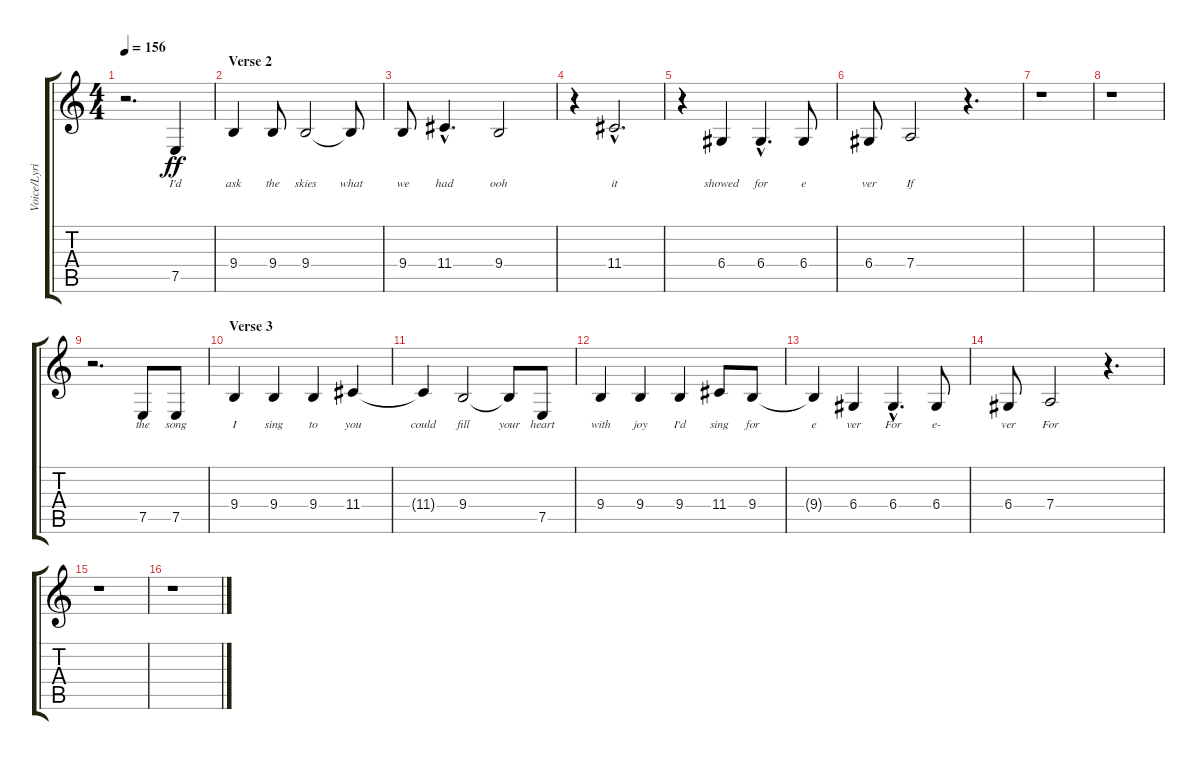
\track ("Voice/Lyrics" "Voice/Lyri") {instrument lead1square}
\staff {score tabs}
\tuning (E4 B3 G3 D3 A2 E2) {hide}
\ts (4 4)
\tempo 156
\clef g2
\ks c
r.2{d dy ff} 7.5.4{lyrics (0 "I'd") lyrics (1 "") lyrics (2 "") lyrics (3 "") lyrics (4 "")} |
\section ("" "Verse 2")
9.4.4{lyrics (0 "ask") lyrics (1 "") lyrics (2 "") lyrics (3 "") lyrics (4 "")} 9.4.8{lyrics (0 "the") lyrics (1 "") lyrics (2 "") lyrics (3 "") lyrics (4 "")} 9.4.2{lyrics (0 "skies") lyrics (1 "") lyrics (2 "") lyrics (3 "") lyrics (4 "")} 9.4{t}.8{lyrics (0 "what") lyrics (1 "") lyrics (2 "") lyrics (3 "") lyrics (4 "")} |
9.4.8{lyrics (0 "we") lyrics (1 "") lyrics (2 "") lyrics (3 "") lyrics (4 "")} 11.4{hac}.4{d lyrics (0 "had") lyrics (1 "") lyrics (2 "") lyrics (3 "") lyrics (4 "")} 9.4.2{lyrics (0 "ooh") lyrics (1 "") lyrics (2 "") lyrics (3 "") lyrics (4 "")} |
r.4 11.4{hac}.2{d lyrics (0 "it") lyrics (1 "") lyrics (2 "") lyrics (3 "") lyrics (4 "")} |
r.4 6.4.4{lyrics (0 "showed") lyrics (1 "") lyrics (2 "") lyrics (3 "") lyrics (4 "")} 6.4{hac}.4{d lyrics (0 "for") lyrics (1 "") lyrics (2 "") lyrics (3 "") lyrics (4 "")} 6.4.8{lyrics (0 "e") lyrics (1 "") lyrics (2 "") lyrics (3 "") lyrics (4 "")} |
6.4.8{lyrics (0 "ver") lyrics (1 "") lyrics (2 "") lyrics (3 "") lyrics (4 "")} 7.4.2{lyrics (0 "If") lyrics (1 "") lyrics (2 "") lyrics (3 "") lyrics (4 "")} r.4{d} |
r.1 |
r.1 |
r.2{d} 7.5.8{lyrics (0 "the") lyrics (1 "") lyrics (2 "") lyrics (3 "") lyrics (4 "")} 7.5.8{lyrics (0 "song") lyrics (1 "") lyrics (2 "") lyrics (3 "") lyrics (4 "")} |
\section ("" "Verse 3")
9.4.4{lyrics (0 "I") lyrics (1 "") lyrics (2 "") lyrics (3 "") lyrics (4 "")} 9.4.4{lyrics (0 "sing") lyrics (1 "") lyrics (2 "") lyrics (3 "") lyrics (4 "")} 9.4.4{lyrics (0 "to") lyrics (1 "") lyrics (2 "") lyrics (3 "") lyrics (4 "")} 11.4.4{lyrics (0 "you") lyrics (1 "") lyrics (2 "") lyrics (3 "") lyrics (4 "")} |
11.4{t}.4{lyrics (0 "could") lyrics (1 "") lyrics (2 "") lyrics (3 "") lyrics (4 "")} 9.4.2{lyrics (0 "fill") lyrics (1 "") lyrics (2 "") lyrics (3 "") lyrics (4 "")} 9.4{t}.8{lyrics (0 "your") lyrics (1 "") lyrics (2 "") lyrics (3 "") lyrics (4 "")} 7.5.8{lyrics (0 "heart") lyrics (1 "") lyrics (2 "") lyrics (3 "") lyrics (4 "")} |
9.4.4{lyrics (0 "with") lyrics (1 "") lyrics (2 "") lyrics (3 "") lyrics (4 "")} 9.4.4{lyrics (0 "joy") lyrics (1 "") lyrics (2 "") lyrics (3 "") lyrics (4 "")} 9.4.4{lyrics (0 "I'd") lyrics (1 "") lyrics (2 "") lyrics (3 "") lyrics (4 "")} 11.4.8{lyrics (0 "sing") lyrics (1 "") lyrics (2 "") lyrics (3 "") lyrics (4 "")} 9.4.8{lyrics (0 "for") lyrics (1 "") lyrics (2 "") lyrics (3 "") lyrics (4 "")} |
9.4{t}.4{lyrics (0 "e") lyrics (1 "") lyrics (2 "") lyrics (3 "") lyrics (4 "")} 6.4.4{lyrics (0 "ver") lyrics (1 "") lyrics (2 "") lyrics (3 "") lyrics (4 "")} 6.4{hac}.4{d lyrics (0 "For") lyrics (1 "") lyrics (2 "") lyrics (3 "") lyrics (4 "")} 6.4.8{lyrics (0 "e-") lyrics (1 "") lyrics (2 "") lyrics (3 "") lyrics (4 "")} |
6.4.8{lyrics (0 "ver") lyrics (1 "") lyrics (2 "") lyrics (3 "") lyrics (4 "")} 7.4.2{lyrics (0 "For") lyrics (1 "") lyrics (2 "") lyrics (3 "") lyrics (4 "")} r.4{d} |
r.1 |
r.1
